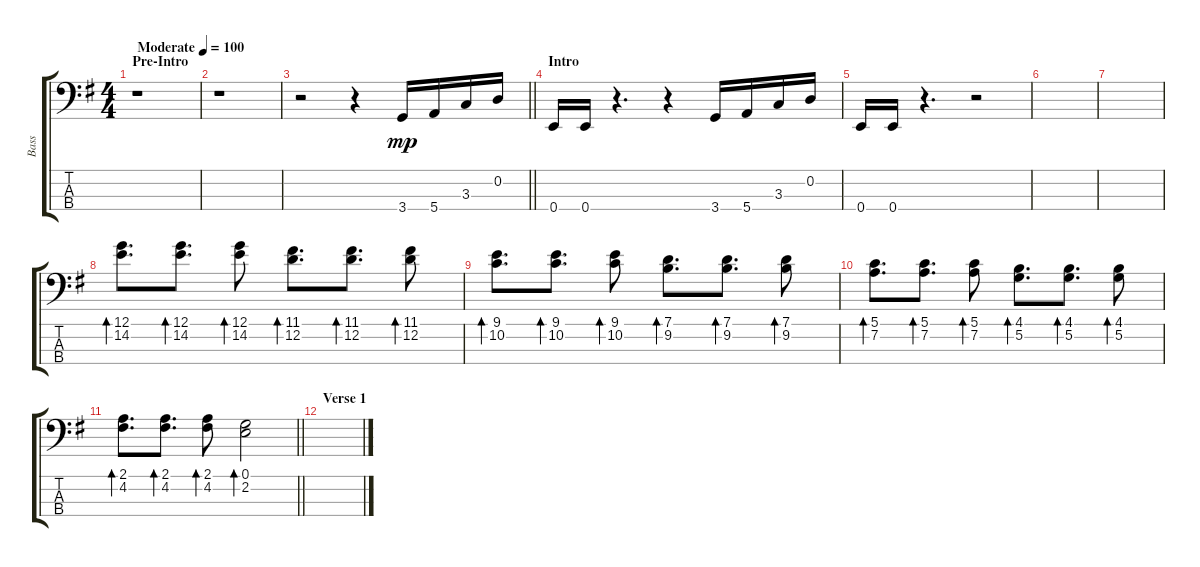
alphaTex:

\track ("Bass" "Bass") {instrument electricbassfinger}
\staff {score tabs}
\tuning (G2 D2 A1 E1) {hide}
\ts (4 4)
\section ("" "Pre-Intro")
\tempo (100 "Moderate")
\clef f4
\ks eminor
r.1{dy mp instrument electricbassfinger} |
r.1 |
\barLineRight lightlight
r.2 r.4 3.4.16 5.4.16 3.3.16 0.2.16 |
\section ("" "Intro")
0.4.16 0.4.16 r.4{d} r.4 3.4.16 5.4.16 3.3.16 0.2.16 |
0.4.16 0.4.16 r.4{d} r.2 |
|
|
(12.1 14.2).8{d bd 120} (12.1 14.2).8{d bd 120} (12.1 14.2).8{bd 120} (11.1 12.2).8{d bd 120} (11.1 12.2).8{d bd 120} (11.1 12.2).8{bd 120} |
(9.1 10.2).8{d bd 120} (9.1 10.2).8{d bd 120} (9.1 10.2).8{bd 120} (7.1 9.2).8{d bd 120} (7.1 9.2).8{d bd 120} (7.1 9.2).8{bd 120} |
(5.1 7.2).8{d bd 120} (5.1 7.2).8{d bd 120} (5.1 7.2).8{bd 120} (4.1 5.2).8{d bd 120} (4.1 5.2).8{d bd 120} (4.1 5.2).8{bd 120} |
\barLineRight lightlight
(2.1 4.2).8{d bd 120} (2.1 4.2).8{d bd 120} (2.1 4.2).8{bd 120} (0.1 2.2).2{bd 120} |
\section ("" "Verse 1")
